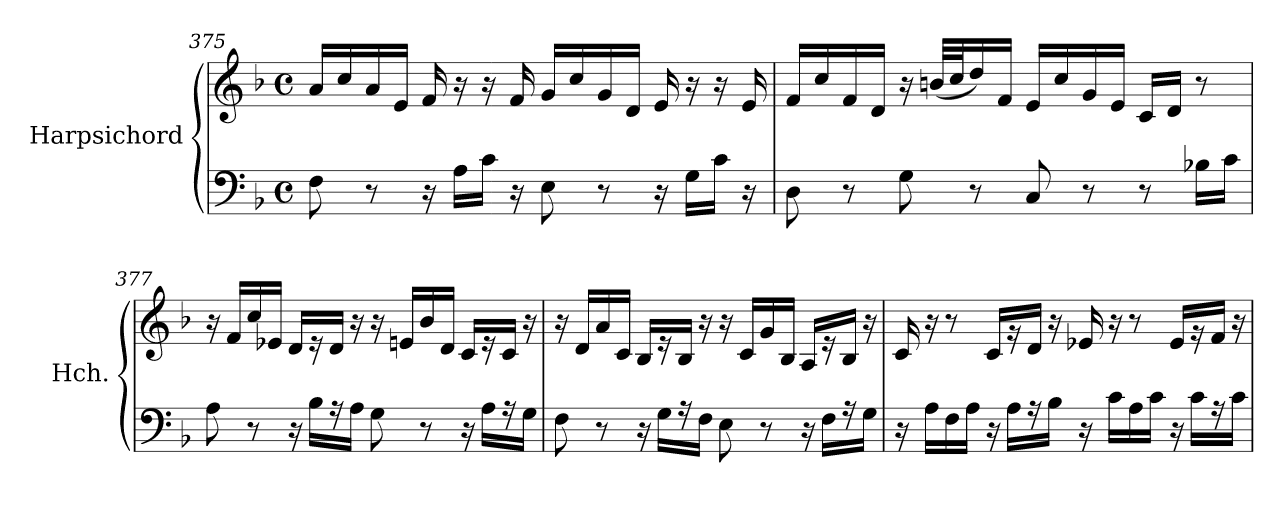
**kern	**kern
*part1	*part1
*staff2	*staff1
*I"Harpsichord	*
*I'Hch.	*
*clefF4	*clefG2
*k[b-]	*k[b-]
*M4/4	*M4/4
*met(c)	*met(c)
=375	=375
8F\	16a/LL
.	16cc/
8r	16a/
.	16e/JJ
16r	16f/
16A\LL	16r
16c\JJ	16r
16r	16f/
8E\	16g/LL
.	16cc/
8r	16g/
.	16d/JJ
16r	16e/
16G\LL	16r
16c\JJ	16r
16r	16e/
=376	=376
8D\	16f/LL
.	16cc/
8r	16f/
.	16d/JJ
8G\	16r
.	(<32bn/LLL
.	32cc/J
8r	16dd/)
.	16f/JJ
8C/	16e/LL
.	16cc/
8r	16g/
.	16e/JJ
8r	16c/LL
.	16d/JJ
16B-X\LL	8r
16c\JJ	.
!!LO:LB:g=z
=377	=377
8A\	16r
.	16f/LL
8r	16cc/
.	16e-X/JJ
16r	16d/LL
16B-\LL	16re
16rA	16d/JJ
16A\JJ	16r
8G\	16r
.	16en/LL
8r	16b-/
.	16d/JJ
16r	16c/LL
16A\LL	16re
16rA	16c/JJ
16G\JJ	16r
=378	=378
8F\	16r
.	16d/LL
8r	16a/
.	16c/JJ
16r	16B-/LL
16G\LL	16re
16rA	16B-/JJ
16F\JJ	16r
8E\	16r
.	16c/LL
8r	16g/
.	16B-/JJ
16r	16A/LL
16F\LL	16re
16rA	16B-/JJ
16G\JJ	16r
=379	=379
16r	(>16c/
16A\LL	16r
16F\	8r
16A\JJ)	.
16r	16c/LL
16A\LL	16rg
16rA	16d/JJ
16B-\JJ	16r
16r	(>16e-X/
16c\LL	16r
16A\	8r
16c\JJ)	.
16r	16e-/LL
16c\LL	16rg
16rA	16f/JJ
16c\JJ	16r
=	=
*-	*-
